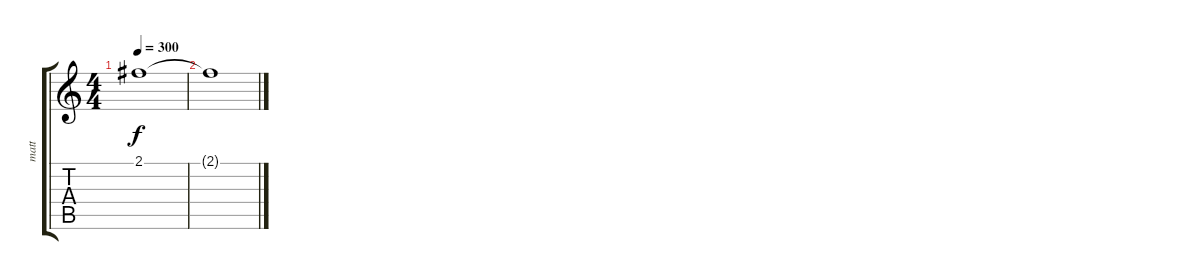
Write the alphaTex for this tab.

\track ("matt" "matt") {instrument distortionguitar}
\staff {score tabs}
\tuning (E4 B3 G3 D3 A2 E2) {hide}
\ts (4 4)
\tempo 300
\clef g2
\ks c
2.1{t}.1{dy f} |
2.1{t}.1
